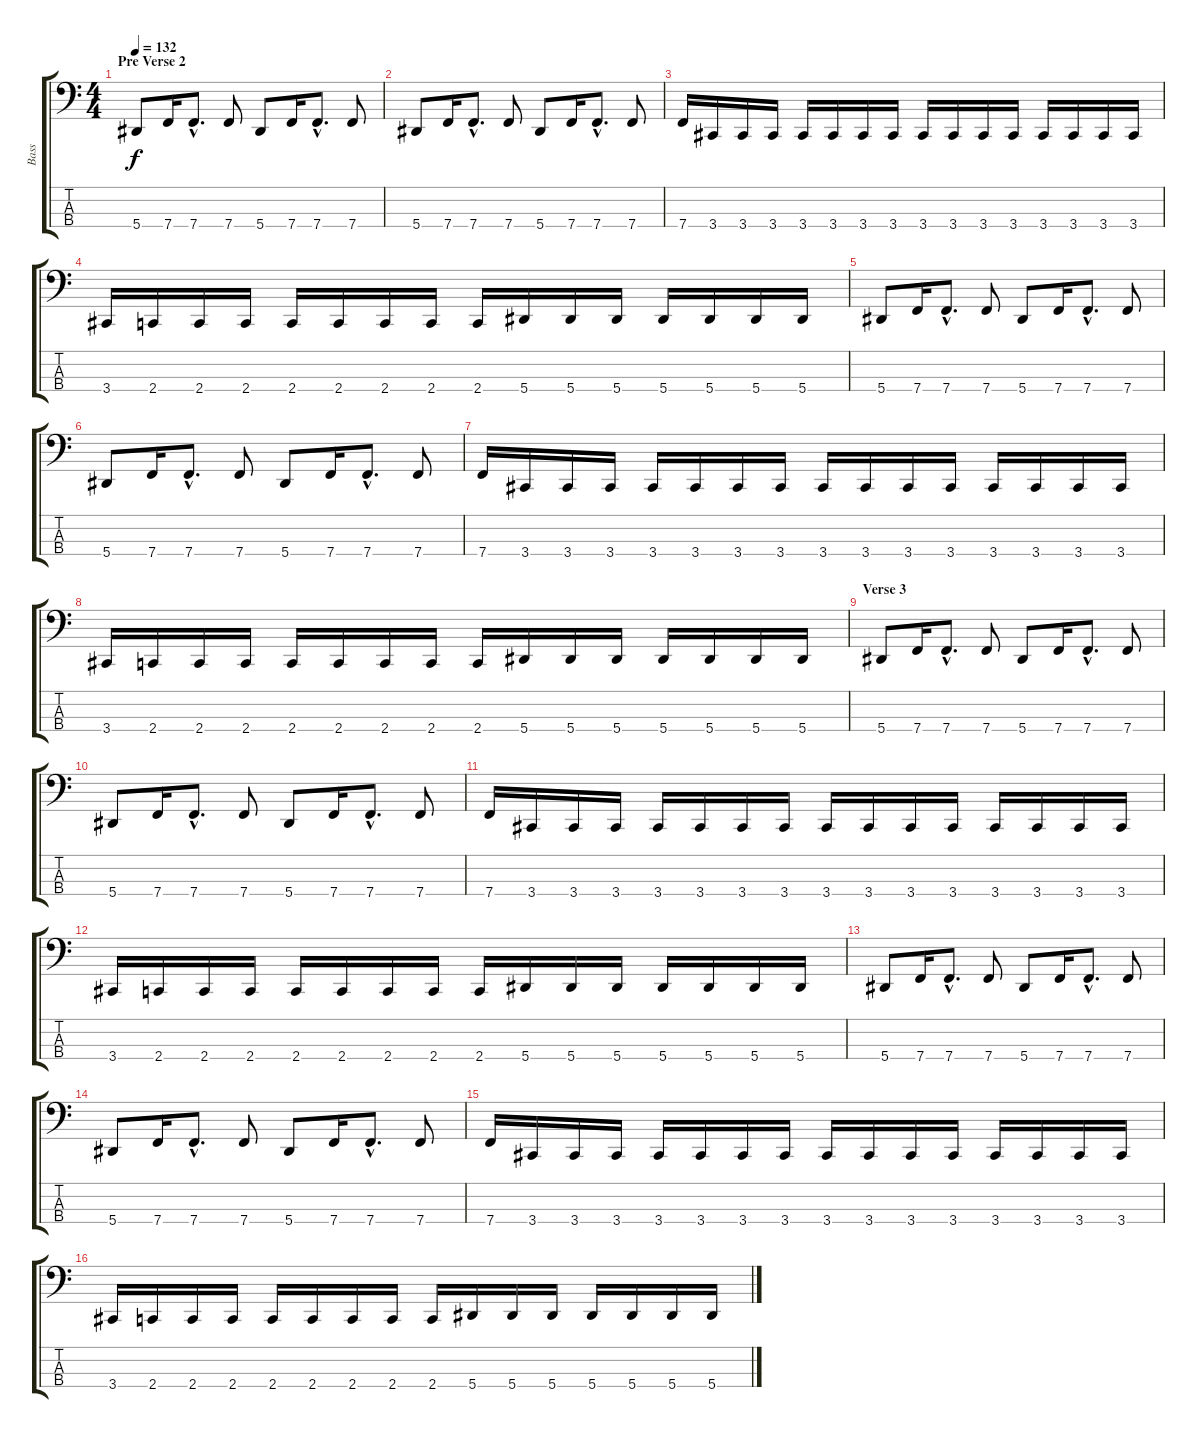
\track ("Bass" "Bass") {instrument slapbass2}
\staff {score tabs}
\tuning (Db2 Ab1 Eb1 Bb0) {hide}
\ts (4 4)
\section ("" "Pre Verse 2")
\tempo 132
\clef f4
\ks c
5.4.8{dy f} 7.4.16 7.4{hac}.8{d} 7.4.8 5.4.8 7.4.16 7.4{hac}.8{d} 7.4.8 |
5.4.8 7.4.16 7.4{hac}.8{d} 7.4.8 5.4.8 7.4.16 7.4{hac}.8{d} 7.4.8 |
7.4.16 3.4.16 3.4.16 3.4.16 3.4.16 3.4.16 3.4.16 3.4.16 3.4.16 3.4.16 3.4.16 3.4.16 3.4.16 3.4.16 3.4.16 3.4.16 |
3.4.16 2.4.16 2.4.16 2.4.16 2.4.16 2.4.16 2.4.16 2.4.16 2.4.16 5.4.16 5.4.16 5.4.16 5.4.16 5.4.16 5.4.16 5.4.16 |
5.4.8 7.4.16 7.4{hac}.8{d} 7.4.8 5.4.8 7.4.16 7.4{hac}.8{d} 7.4.8 |
5.4.8 7.4.16 7.4{hac}.8{d} 7.4.8 5.4.8 7.4.16 7.4{hac}.8{d} 7.4.8 |
7.4.16 3.4.16 3.4.16 3.4.16 3.4.16 3.4.16 3.4.16 3.4.16 3.4.16 3.4.16 3.4.16 3.4.16 3.4.16 3.4.16 3.4.16 3.4.16 |
3.4.16 2.4.16 2.4.16 2.4.16 2.4.16 2.4.16 2.4.16 2.4.16 2.4.16 5.4.16 5.4.16 5.4.16 5.4.16 5.4.16 5.4.16 5.4.16 |
\section ("" "Verse 3")
5.4.8 7.4.16 7.4{hac}.8{d} 7.4.8 5.4.8 7.4.16 7.4{hac}.8{d} 7.4.8 |
5.4.8 7.4.16 7.4{hac}.8{d} 7.4.8 5.4.8 7.4.16 7.4{hac}.8{d} 7.4.8 |
7.4.16 3.4.16 3.4.16 3.4.16 3.4.16 3.4.16 3.4.16 3.4.16 3.4.16 3.4.16 3.4.16 3.4.16 3.4.16 3.4.16 3.4.16 3.4.16 |
3.4.16 2.4.16 2.4.16 2.4.16 2.4.16 2.4.16 2.4.16 2.4.16 2.4.16 5.4.16 5.4.16 5.4.16 5.4.16 5.4.16 5.4.16 5.4.16 |
5.4.8 7.4.16 7.4{hac}.8{d} 7.4.8 5.4.8 7.4.16 7.4{hac}.8{d} 7.4.8 |
5.4.8 7.4.16 7.4{hac}.8{d} 7.4.8 5.4.8 7.4.16 7.4{hac}.8{d} 7.4.8 |
7.4.16 3.4.16 3.4.16 3.4.16 3.4.16 3.4.16 3.4.16 3.4.16 3.4.16 3.4.16 3.4.16 3.4.16 3.4.16 3.4.16 3.4.16 3.4.16 |
3.4.16 2.4.16 2.4.16 2.4.16 2.4.16 2.4.16 2.4.16 2.4.16 2.4.16 5.4.16 5.4.16 5.4.16 5.4.16 5.4.16 5.4.16 5.4.16
